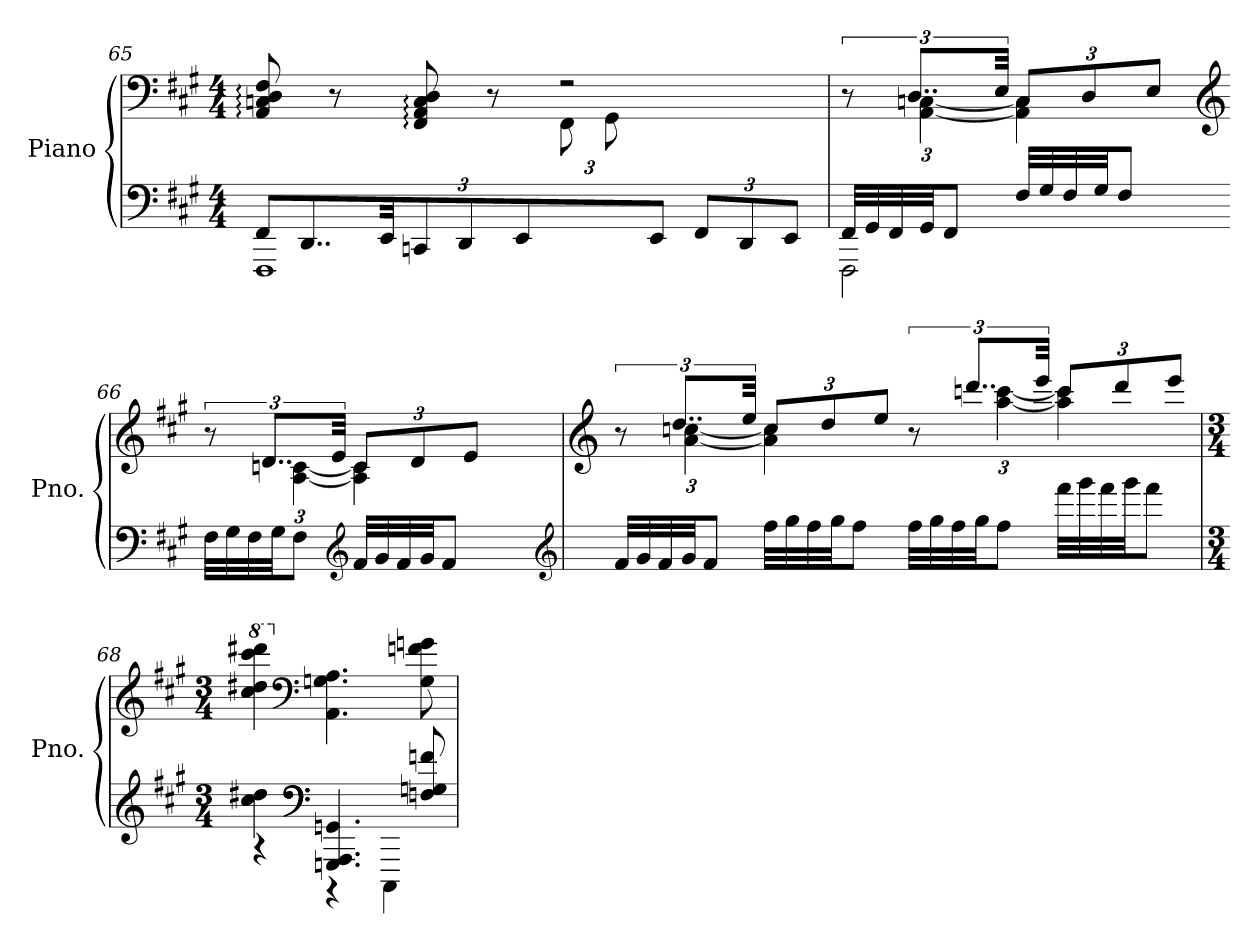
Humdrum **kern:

**kern	**kern
*part1	*part1
*staff2	*staff1
*I"Piano	*
*I'Pno.	*
*clefF4	*clefF4
*k[f#c#g#]	*k[f#c#g#]
*M4/4	*M4/4
*Xbrackettup	*
=65	=65
*^	*^
12FF#/L	1FFF#	8AA/: 8Cn/: 8D/: 8F#/:	2ryy
12..DD/	.	.	.
.	.	8r	.
48EE/Jkk	.	.	.
12CCn/L	.	8FF#/: 8AA/: 8C/: 8D/:	.
12DD/	.	.	.
.	.	8r	.
12EE/J	.	.	.
*	*	*	*Xbrackettup
6ryy	.	2r	12FF#\L
.	.	.	12GG#\
12EE/J	.	.	3ryy
12FF#/L	.	.	.
12DD/	.	.	.
12EE/J	.	.	.
=66	=66	=66	=66
*	*	*brackettup	*
32FF#/LLL	2FFF#\	12r	12ryy
32GG#/	.	.	.
32FF#/	.	.	.
.	.	12..D/L	[6AA\ [6Cn\
32GG#/JJ	.	.	.
8FF#/J	.	.	.
.	.	48E/Jkk	.
*	*	*Xbrackettup	*
32F#/LLL	.	12C/L	4AA\] 4C\]
32G#/	.	.	.
32F#/	.	.	.
.	.	12D/	.
32G#/JJ	.	.	.
8F#/J	.	.	.
.	.	12E/J	.
*v	*v	*	*
!!LO:LB:g=z	!!
=66X7-	=66X7-	=66X7-
*	*clefG2	*
*	*brackettup	*
32F#\LLL	12r	12ryy
32G#\	.	.
32F#\	.	.
.	12..d/L	[6A\ [6cn\
32G#\JJ	.	.
8F#\J	.	.
.	48e/Jkk	.
*clefG2	*	*
*	*Xbrackettup	*
32f#/LLL	12c/L	4A\] 4c\]
32g#/	.	.
32f#/	.	.
.	12d/	.
32g#/JJ	.	.
8f#/J	.	.
.	12e/J	.
4ryy	4ryy	4ryy
*clefG2	*	*
=67	=67	=67
*	*clefG2	*
*	*brackettup	*
32f#/LLL	12r	12ryy
32g#/	.	.
32f#/	.	.
.	12..dd/L	[6a\ [6ccn\
32g#/JJ	.	.
8f#/J	.	.
.	48ee/Jkk	.
*	*Xbrackettup	*
32ff#\LLL	12cc/L	4a\] 4cc\]
32gg#\	.	.
32ff#\	.	.
.	12dd/	.
32gg#\JJ	.	.
8ff#\J	.	.
.	12ee/J	.
*	*brackettup	*
32ff#\LLL	12r	12ryy
32gg#\	.	.
32ff#\	.	.
.	12..ddd/L	[6aa\ [6cccn\
32gg#\JJ	.	.
8ff#\J	.	.
.	48eee/Jkk	.
*	*Xbrackettup	*
32fff#\LLL	12ccc/L	4aa\] 4ccc\]
32ggg#\	.	.
32fff#\	.	.
.	12ddd/	.
32ggg#\JJ	.	.
8fff#\J	.	.
.	12eee/J	.
*	*v	*v
!!LO:PB:g=z
=68	=68
*M3/4	*M3/4
*^	*
*	*	*8va
4cc#\ 4dd#X\	4r	4ccc#\ 4ddd#X\ 4cccc#\ 4dddd#X\
*clefF4	*	*clefF4
*	*	*X8va
4.GGGn/ 4.AAA/ 4.GGn/	4r	4.AA\ 4.Gn\ 4.A\
.	4CCC#\	.
8Fn/ 8Gn/ 8fn/	.	8G\ 8fn\ 8gn\
*v	*v	*
=	=
*-	*-
